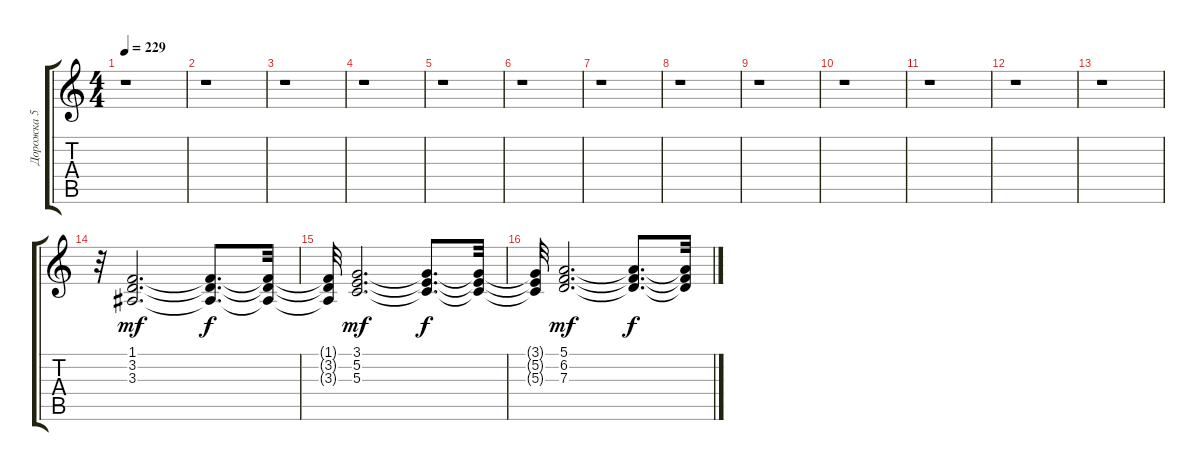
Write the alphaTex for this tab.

\track ("Дорожка 5" "Дорожка 5") {instrument choiraahs}
\staff {score tabs}
\tuning (E4 B3 G3 D3 A2 E2) {hide}
\ts (4 4)
\tempo 229
\clef g2
\ks c
r.1{dy f} |
r.1 |
r.1 |
r.1 |
r.1 |
r.1 |
r.1 |
r.1 |
r.1 |
r.1 |
r.1 |
r.1 |
r.1 |
r.32 (1.1 3.2 3.3).2{d dy mf} (1.1{t} 3.2{t} 3.3{t}).8{d dy f} (1.1{t} 3.2{t} 3.3{t}).32 |
(1.1{t} 3.2{t} 3.3{t}).32 (3.1 5.2 5.3).2{d dy mf} (3.1{t} 5.2{t} 5.3{t}).8{d dy f} (3.1{t} 5.2{t} 5.3{t}).32 |
(3.1{t} 5.2{t} 5.3{t}).32 (5.1 6.2 7.3).2{d dy mf} (5.1{t} 6.2{t} 7.3{t}).8{d dy f} (5.1{t} 6.2{t} 7.3{t}).32
